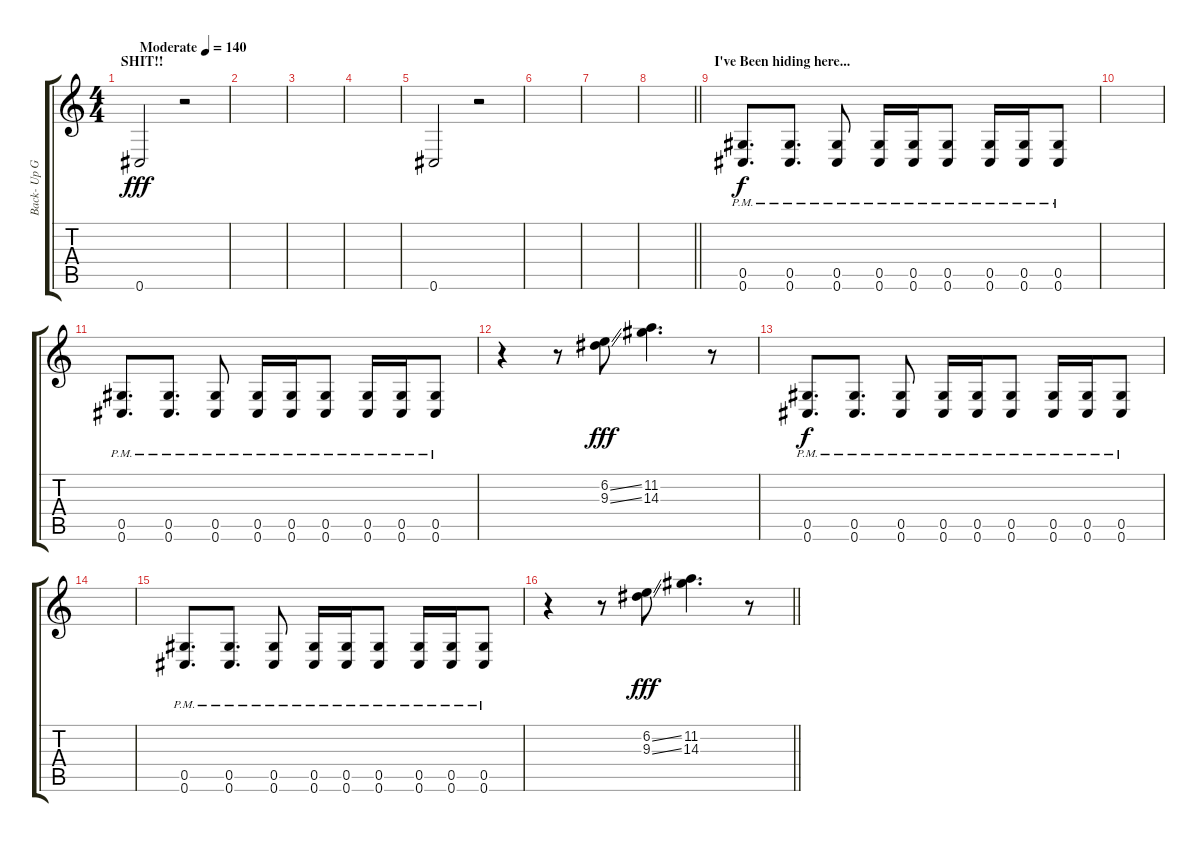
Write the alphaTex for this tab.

\track ("Back- Up Guitar- Rory" "Back- Up G") {instrument overdrivenguitar}
\staff {score tabs}
\tuning (Eb4 Bb3 Gb3 Db3 Ab2 Db2) {hide}
\ts (4 4)
\section ("" "SHIT!!")
\tempo (140 "Moderate")
\clef g2
\ks c
0.6.2{dy fff instrument applause} r.2 |
|
|
|
0.6.2{instrument applause} r.2 |
|
|
\barLineRight lightlight
|
\section ("" "I've Been hiding here...")
(0.5{pm} 0.6{pm}).8{d dy f instrument overdrivenguitar} (0.5{pm} 0.6{pm}).8{d} (0.5{pm} 0.6{pm}).8 (0.5{pm} 0.6{pm}).16 (0.5{pm} 0.6{pm}).16 (0.5{pm} 0.6{pm}).8 (0.5{pm} 0.6{pm}).16 (0.5{pm} 0.6{pm}).16 (0.5{pm} 0.6{pm}).8 |
|
(0.5{pm} 0.6{pm}).8{d} (0.5{pm} 0.6{pm}).8{d} (0.5{pm} 0.6{pm}).8 (0.5{pm} 0.6{pm}).16 (0.5{pm} 0.6{pm}).16 (0.5{pm} 0.6{pm}).8 (0.5{pm} 0.6{pm}).16 (0.5{pm} 0.6{pm}).16 (0.5{pm} 0.6{pm}).8 |
r.4 r.8 (6.2{ss} 9.3{ss}).8{dy fff} (11.2 14.3).4{d} r.8 |
(0.5{pm} 0.6{pm}).8{d dy f} (0.5{pm} 0.6{pm}).8{d} (0.5{pm} 0.6{pm}).8 (0.5{pm} 0.6{pm}).16 (0.5{pm} 0.6{pm}).16 (0.5{pm} 0.6{pm}).8 (0.5{pm} 0.6{pm}).16 (0.5{pm} 0.6{pm}).16 (0.5{pm} 0.6{pm}).8 |
|
(0.5{pm} 0.6{pm}).8{d} (0.5{pm} 0.6{pm}).8{d} (0.5{pm} 0.6{pm}).8 (0.5{pm} 0.6{pm}).16 (0.5{pm} 0.6{pm}).16 (0.5{pm} 0.6{pm}).8 (0.5{pm} 0.6{pm}).16 (0.5{pm} 0.6{pm}).16 (0.5{pm} 0.6{pm}).8 |
\barLineRight lightlight
r.4 r.8 (6.2{ss} 9.3{ss}).8{dy fff} (11.2 14.3).4{d} r.8
